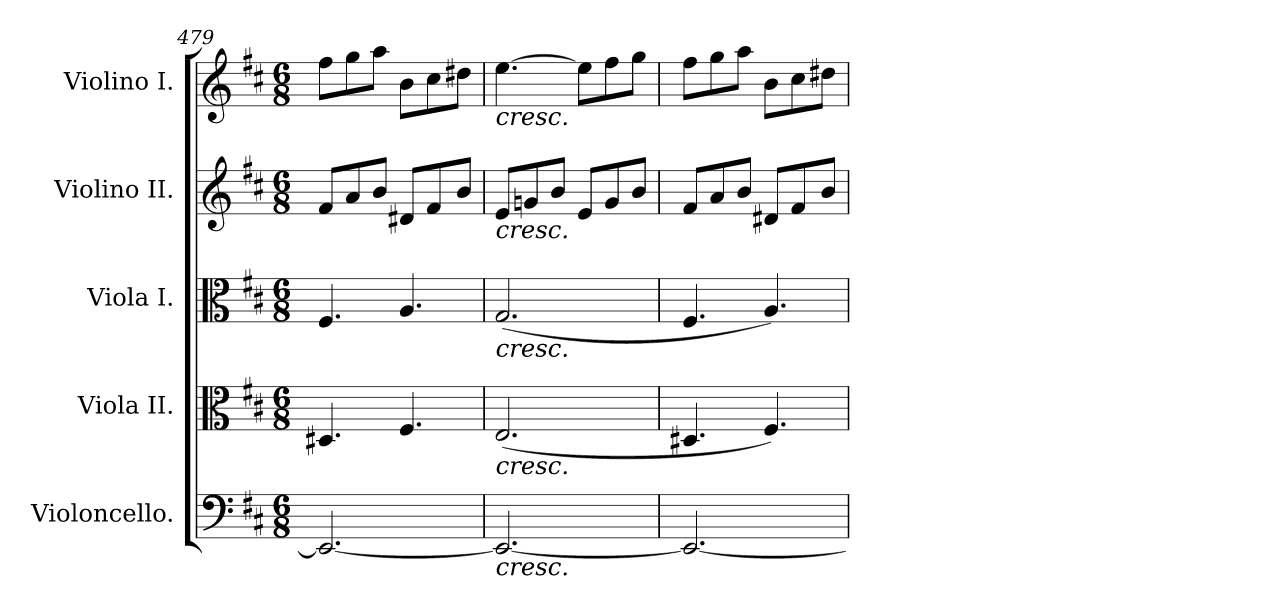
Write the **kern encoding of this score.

**kern	**kern	**kern	**kern	**kern
*part5	*part4	*part3	*part2	*part1
*staff5	*staff4	*staff3	*staff2	*staff1
*I"Violoncello.	*I"Viola II.	*I"Viola I.	*I"Violino II.	*I"Violino I.
*I'Vc	*I'Vla	*I'Vla	*I'Vln	*I'Vln
*clefF4	*clefC3	*clefC3	*clefG2	*clefG2
*k[f#c#]	*k[f#c#]	*k[f#c#]	*k[f#c#]	*k[f#c#]
*M6/8	*M6/8	*M6/8	*M6/8	*M6/8
=479	=479	=479	=479	=479
2.EE/_	4.D#X/	4.F#/	8f#/L	8ff#\L
.	.	.	8a/	8gg\
.	.	.	8b/J	8aa\J
.	4.F#/	4.A/	8d#X/L	8b\L
.	.	.	8f#/	8cc#\
.	.	.	8b/J	8dd#X\J
=480	=480	=480	=480	=480
!	!	!	!	!LO:TX:b:i:t=cresc.
!	!	!	!LO:TX:b:i:t=cresc.	!
!	!	!LO:TX:b:i:t=cresc.	!	!
!	!LO:TX:b:i:t=cresc.	!	!	!
!LO:TX:b:i:t=cresc.	!	!	!	!
2.EE/_	(<2.E/	(<2.G/	8e/L	[4.ee\
.	.	.	8gn/	.
.	.	.	8b/J	.
.	.	.	8e/L	8ee\L]
.	.	.	8g/	8ff#\
.	.	.	8b/J	8gg\J
=481	=481	=481	=481	=481
2.EE/_	4.D#X/	4.F#/	8f#/L	8ff#\L
.	.	.	8a/	8gg\
.	.	.	8b/J	8aa\J
.	4.F#/)	4.A/)	8d#X/L	8b\L
.	.	.	8f#/	8cc#\
.	.	.	8b/J	8dd#X\J
=	=	=	=	=
*-	*-	*-	*-	*-
